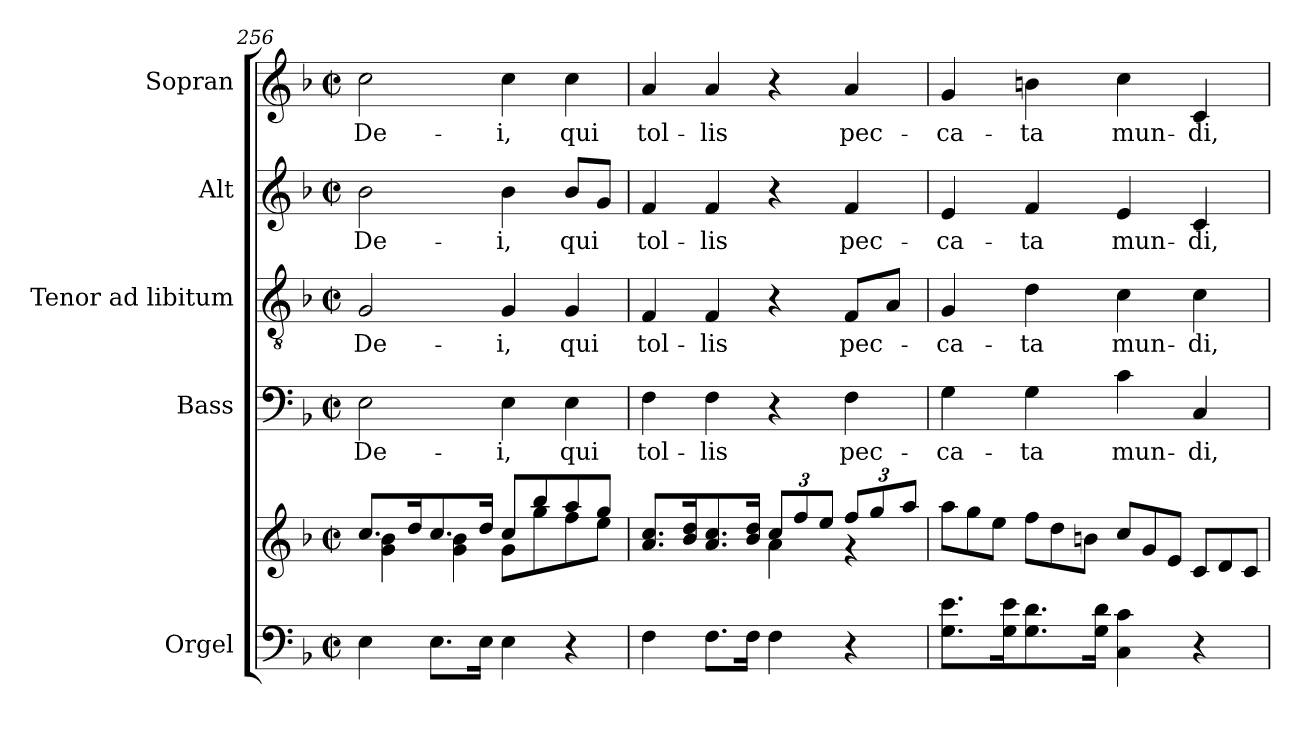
**kern	**kern	**kern	**text	**kern	**text	**kern	**text	**kern	**text
*part5	*part5	*part4	*part4	*part3	*part3	*part2	*part2	*part1	*part1
*staff6	*staff5	*staff4	*staff4	*staff3	*staff3	*staff2	*staff2	*staff1	*staff1
*I"Orgel	*	*I"Bass	*	*I"Tenor ad libitum	*	*I"Alt	*	*I"Sopran	*
*I'Org.	*	*I'B.	*	*I'T.	*	*I'A.	*	*I'S.	*
*clefF4	*clefG2	*clefF4	*	*clefGv2	*	*clefG2	*	*clefG2	*
*k[b-]	*k[b-]	*k[b-]	*	*k[b-]	*	*k[b-]	*	*k[b-]	*
*F:	*F:	*F:	*	*F:	*	*F:	*	*F:	*
*M2/2	*M2/2	*M2/2	*	*M2/2	*	*M2/2	*	*M2/2	*
*met(c|)	*met(c|)	*met(c|)	*	*met(c|)	*	*met(c|)	*	*met(c|)	*
=256	=256	=256	=256	=256	=256	=256	=256	=256	=256
*	*^	*	*	*	*	*	*	*	*
!	!	!	!	!LO:LY:b	!	!LO:LY:b	!	!LO:LY:b	!	!LO:LY:b
4E\	8.cc/L	4g\ 4b-\	2E\	De-	2G/	De-	2b-\	De-	2cc\	De-
.	16dd/k	.	.	.	.	.	.	.	.	.
8.E\L	8.cc/	4g\ 4b-\	.	.	.	.	.	.	.	.
16E\Jk	16dd/Jk	.	.	.	.	.	.	.	.	.
!	!	!	!	!LO:LY:b	!	!LO:LY:b	!	!LO:LY:b	!	!LO:LY:b
4E\	8cc/L	8g\L	4E\	-i,	4G/	-i,	4b-\	-i,	4cc\	-i,
.	8bb-/	8gg\	.	.	.	.	.	.	.	.
!	!	!	!	!LO:LY:b	!	!LO:LY:b	!	!LO:LY:b	!	!LO:LY:b
4r	8aa/	8ff\	4E\	qui	4G/	qui	8b-/L	qui	4cc\	qui
.	8gg/J	8ee\J	.	.	.	.	8g/J	.	.	.
=257	=257	=257	=257	=257	=257	=257	=257	=257	=257	=257
!	!	!	!	!LO:LY:b	!	!LO:LY:b	!	!LO:LY:b	!	!LO:LY:b
4F\	8.a/ 8.cc/L	2ryy	4F\	tol-	4F/	tol-	4f/	tol-	4a/	tol-
.	16b-/ 16dd/k	.	.	.	.	.	.	.	.	.
!	!	!	!	!LO:LY:b	!	!LO:LY:b	!	!LO:LY:b	!	!LO:LY:b
8.F\L	8.a/ 8.cc/	.	4F\	-lis	4F/	-lis	4f/	-lis	4a/	-lis
16F\Jk	16b-/ 16dd/Jk	.	.	.	.	.	.	.	.	.
*	*Xbrackettup	*	*	*	*	*	*	*	*	*
4F\	12cc/L	4a\	4r	.	4r	.	4r	.	4r	.
.	12ff/	.	.	.	.	.	.	.	.	.
.	12ee/J	.	.	.	.	.	.	.	.	.
!	!	!	!	!LO:LY:b	!	!LO:LY:b	!	!LO:LY:b	!	!LO:LY:b
4r	12ff/L	4rg	4F\	pec-	8F/L	pec-	4f/	pec-	4a/	pec-
.	12gg/	.	.	.	.	.	.	.	.	.
.	.	.	.	.	8A/J	.	.	.	.	.
.	12aa/J	.	.	.	.	.	.	.	.	.
*	*v	*v	*	*	*	*	*	*	*	*
=258	=258	=258	=258	=258	=258	=258	=258	=258	=258
*	*Xtuplet	*	*	*	*	*	*	*	*
!	!	!	!LO:LY:b	!	!LO:LY:b	!	!LO:LY:b	!	!LO:LY:b
8.G\ 8.e\L	12aa\L	4G\	-ca-	4G/	-ca-	4e/	-ca-	4g/	-ca-
.	12gg\	.	.	.	.	.	.	.	.
.	12ee\J	.	.	.	.	.	.	.	.
16G\ 16e\k	.	.	.	.	.	.	.	.	.
!	!	!	!LO:LY:b	!	!LO:LY:b	!	!LO:LY:b	!	!LO:LY:b
8.G\ 8.d\	12ff\L	4G\	-ta	4d\	-ta	4f/	-ta	4bn\	-ta
.	12dd\	.	.	.	.	.	.	.	.
.	12bn\J	.	.	.	.	.	.	.	.
16G\ 16d\Jk	.	.	.	.	.	.	.	.	.
!	!	!	!LO:LY:b	!	!LO:LY:b	!	!LO:LY:b	!	!LO:LY:b
4C\ 4c\	12cc/L	4c\	mun-	4c\	mun-	4e/	mun-	4cc\	mun-
.	12g/	.	.	.	.	.	.	.	.
.	12e/J	.	.	.	.	.	.	.	.
!	!	!	!LO:LY:b	!	!LO:LY:b	!	!LO:LY:b	!	!LO:LY:b
4r	12c/L	4C/	-di,	4c\	-di,	4c/	-di,	4c/	-di,
.	12d/	.	.	.	.	.	.	.	.
.	12c/J	.	.	.	.	.	.	.	.
=	=	=	=	=	=	=	=	=	=
*-	*-	*-	*-	*-	*-	*-	*-	*-	*-
